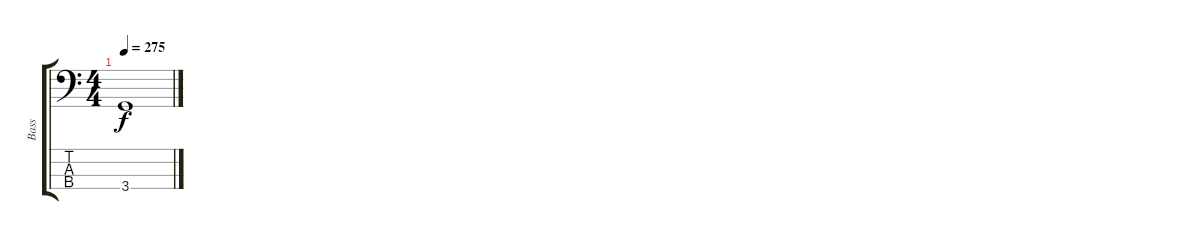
\track ("Bass" "Bass") {instrument acousticbass}
\staff {score tabs}
\tuning (G2 D2 A1 E1) {hide}
\ts (4 4)
\tempo 275
\clef f4
\ks c
3.4{t}.1{dy f}
